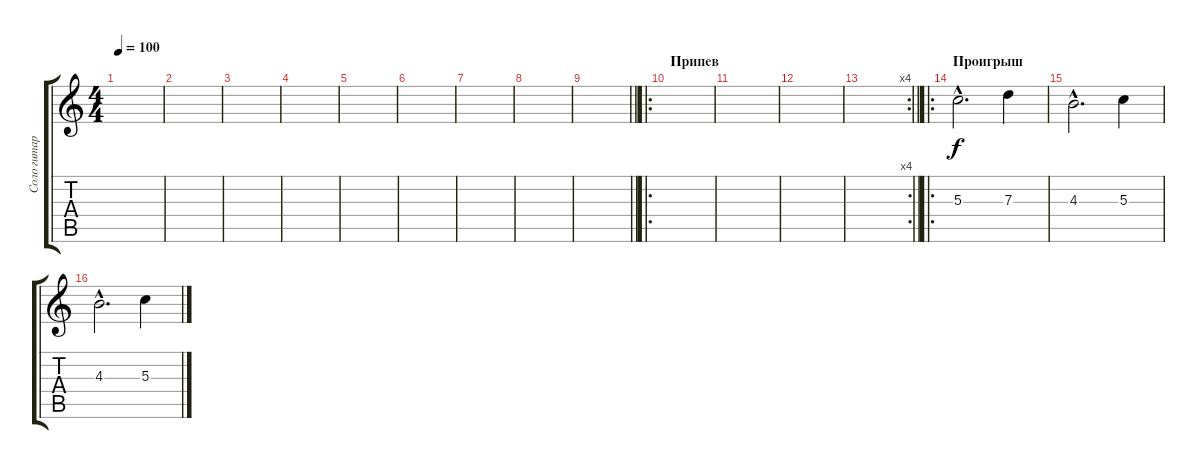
\track ("Соло гитара 1" "Соло гитар") {instrument distortionguitar}
\staff {score tabs}
\tuning (E4 B3 G3 D3 A2 E2) {hide}
\ts (4 4)
\tempo 100
\clef g2
\ks c
|
|
|
|
|
|
|
|
\barLineRight lightlight
|
\ro
\section ("" "Припев")
|
|
|
\rc 4
\barLineRight lightlight
|
\ro
\section ("" "Проигрыш")
5.3{hac}.2{d volume 13} 7.3.4 |
4.3{hac}.2{d} 5.3.4 |
4.3{hac}.2{d} 5.3.4
